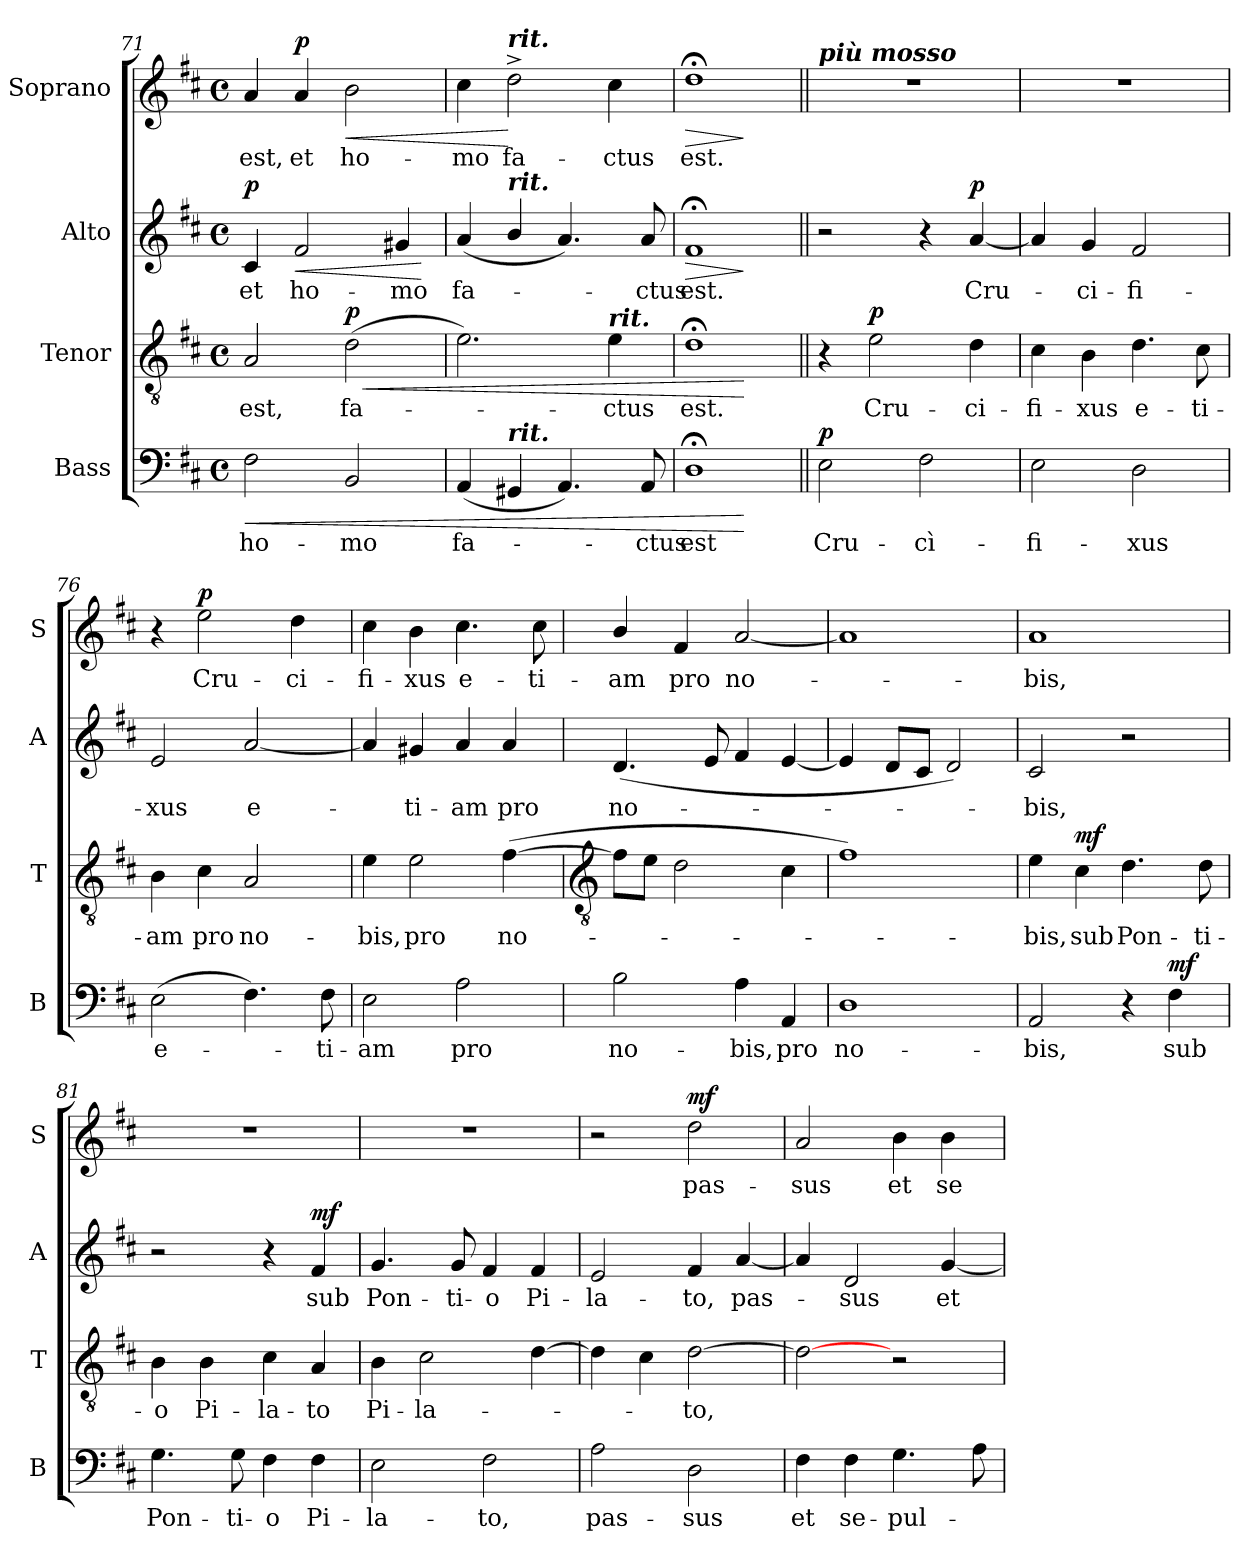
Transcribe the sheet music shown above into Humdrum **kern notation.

**kern	**text	**dynam	**kern	**text	**dynam	**kern	**text	**dynam	**kern	**text	**dynam
*part4	*part4	*part4	*part3	*part3	*part3	*part2	*part2	*part2	*part1	*part1	*part1
*staff4	*staff4	*staff4	*staff3	*staff3	*staff3	*staff2	*staff2	*staff2	*staff1	*staff1	*staff1
*I"Bass	*	*	*I"Tenor	*	*	*I"Alto	*	*	*I"Soprano	*	*
*I'B	*	*	*I'T	*	*	*I'A	*	*	*I'S	*	*
!!LO:LB:g=z
*clefF4	*	*	*clefGv2	*	*	*clefG2	*	*	*clefG2	*	*
*k[f#c#]	*	*	*k[f#c#]	*	*	*k[f#c#]	*	*	*k[f#c#]	*	*
*D:	*	*	*D:	*	*	*D:	*	*	*D:	*	*
*M4/4	*	*	*M4/4	*	*	*M4/4	*	*	*M4/4	*	*
*met(c)	*	*	*met(c)	*	*	*met(c)	*	*	*met(c)	*	*
=71	=71	=71	=71	=71	=71	=71	=71	=71	=71	=71	=71
!	!LO:LY:b	!LO:HP:b	!	!LO:LY:b	!	!	!LO:LY:b	!LO:DY:b	!	!LO:LY:b	!
2F#	ho-	<	2A	est,	.	4c#	et	p	4a	est,	.
!	!	!	!	!	!	!	!LO:LY:b	!LO:HP:b	!	!LO:LY:b	!LO:DY:b
.	.	.	.	.	.	2f#	ho-	<	4a	et	p
!	!LO:LY:b	!	!	!LO:LY:b	!LO:HP:b	!	!	!	!	!LO:LY:b	!LO:HP:b
!	!	!	!	!	!LO:DY:n=1:b	!	!	!	!	!	!
2BB	-mo	.	(>2d	fa-	< p	.	.	.	2b	ho-	<
!	!	!	!	!	!	!	!LO:LY:b	!	!	!	!
.	.	.	.	.	.	4g#X	-mo	.	.	.	.
.	.	.	.	.	.	.	.	[	.	.	.
=72	=72	=72	=72	=72	=72	=72	=72	=72	=72	=72	=72
!	!LO:LY:b	!	!	!	!	!	!LO:LY:b	!	!	!LO:LY:b	!
(<4AA	fa-	.	2.e)	.	.	(<4a	fa-	.	4cc#	-mo	.
!	!	!	!	!	!	!	!	!	!LO:TX:a:Bi:t=rit.	!	!
!	!	!	!	!	!	!LO:TX:a:Bi:t=rit.	!	!	!	!	!
!LO:TX:a:Bi:t=rit.	!	!	!	!	!	!	!	!	!	!	!
!	!	!	!	!	!	!	!	!	!	!LO:LY:b	!
4GG#X	.	.	.	.	.	4b/	.	.	2dd^	fa-	[
4.AA)	.	.	.	.	.	4.a)	.	.	.	.	.
!	!	!	!LO:TX:a:Bi:t=rit.	!	!	!	!	!	!	!	!
!	!	!	!	!LO:LY:b	!	!	!	!	!	!LO:LY:b	!
.	.	.	4e	ctus	.	.	.	.	4cc#	-ctus	.
!	!LO:LY:b	!	!	!	!	!	!LO:LY:b	!	!	!	!
8AA	ctus	.	.	.	.	8a	ctus	.	.	.	.
=73	=73	=73	=73	=73	=73	=73	=73	=73	=73	=73	=73
!	!LO:LY:b	!	!	!LO:LY:b	!	!	!LO:LY:b	!LO:HP:b	!	!LO:LY:b	!LO:HP:b
1D;<	est	.	1d;<	est.	.	1f#;<	est.	>	1dd;<	est.	>
.	.	[	.	.	[	.	.	]	.	.	]
=74||	=74||	=74||	=74||	=74||	=74||	=74||	=74||	=74||	=74||	=74||	=74||
!	!	!	!	!	!	!	!	!	!LO:TX:a:Bi:t=più mosso	!	!
!	!LO:LY:b	!LO:DY:b	!	!	!	!	!	!	!	!	!
2E	Cru-	p	4r	.	.	2r	.	.	1r	.	.
!	!	!	!	!LO:LY:b	!LO:DY:b	!	!	!	!	!	!
.	.	.	2e	Cru-	p	.	.	.	.	.	.
!	!LO:LY:b	!	!	!	!	!	!	!	!	!	!
2F#	-cì-	.	.	.	.	4r	.	.	.	.	.
!	!	!	!	!LO:LY:b	!	!	!LO:LY:b	!LO:DY:b	!	!	!
.	.	.	4d	-ci-	.	[4a	Cru-	p	.	.	.
=75	=75	=75	=75	=75	=75	=75	=75	=75	=75	=75	=75
!	!LO:LY:b	!	!	!LO:LY:b	!	!	!	!	!	!	!
2E	-fi-	.	4c#	-fi-	.	4a]	.	.	1r	.	.
!	!	!	!	!LO:LY:b	!	!	!LO:LY:b	!	!	!	!
.	.	.	4B	-xus	.	4g	ci-	.	.	.	.
!	!LO:LY:b	!	!	!LO:LY:b	!	!	!LO:LY:b	!	!	!	!
2D	-xus	.	4.d	e-	.	2f#	-fi-	.	.	.	.
!	!	!	!	!LO:LY:b	!	!	!	!	!	!	!
.	.	.	8c#	-ti-	.	.	.	.	.	.	.
=76	=76	=76	=76	=76	=76	=76	=76	=76	=76	=76	=76
!	!LO:LY:b	!	!	!LO:LY:b	!	!	!LO:LY:b	!	!	!	!
(>2E	e-	.	4B	-am	.	2e	-xus	.	4r	.	.
!	!	!	!	!LO:LY:b	!	!	!	!	!	!LO:LY:b	!LO:DY:b
.	.	.	4c#	pro	.	.	.	.	2ee	Cru-	p
!	!	!	!	!LO:LY:b	!	!	!LO:LY:b	!	!	!	!
4.F#)	.	.	2A	no-	.	[2a	e-	.	.	.	.
!	!	!	!	!	!	!	!	!	!	!LO:LY:b	!
.	.	.	.	.	.	.	.	.	4dd	-ci-	.
!	!LO:LY:b	!	!	!	!	!	!	!	!	!	!
8F#	ti-	.	.	.	.	.	.	.	.	.	.
=77	=77	=77	=77	=77	=77	=77	=77	=77	=77	=77	=77
!	!LO:LY:b	!	!	!LO:LY:b	!	!	!	!	!	!LO:LY:b	!
2E	-am	.	4e	-bis,	.	4a]	.	.	4cc#	-fi-	.
!	!	!	!	!LO:LY:b	!	!	!LO:LY:b	!	!	!LO:LY:b	!
.	.	.	2e	pro	.	4g#X	ti-	.	4b	-xus	.
!	!LO:LY:b	!	!	!	!	!	!LO:LY:b	!	!	!LO:LY:b	!
2A	pro	.	.	.	.	4a	-am	.	4.cc#	e-	.
!	!	!	!	!LO:LY:b	!	!	!LO:LY:b	!	!	!	!
.	.	.	(>[4f#	no-	.	4a	pro	.	.	.	.
!	!	!	!	!	!	!	!	!	!	!LO:LY:b	!
.	.	.	.	.	.	.	.	.	8cc#	-ti-	.
!!LO:LB:g=z
=78	=78	=78	=78	=78	=78	=78	=78	=78	=78	=78	=78
*	*	*	*clefGv2	*	*	*	*	*	*	*	*
!	!LO:LY:b	!	!	!	!	!	!LO:LY:b	!	!	!LO:LY:b	!
2B	no-	.	8f#L]	.	.	(<4.d	no-	.	4b/	-am	.
.	.	.	8eJ	.	.	.	.	.	.	.	.
!	!	!	!	!	!	!	!	!	!	!LO:LY:b	!
.	.	.	2d	.	.	.	.	.	4f#	pro	.
.	.	.	.	.	.	8e	.	.	.	.	.
!	!LO:LY:b	!	!	!	!	!	!	!	!	!LO:LY:b	!
4A	-bis,	.	.	.	.	4f#	.	.	[2a	no-	.
!	!LO:LY:b	!	!	!	!	!	!	!	!	!	!
4AA	pro	.	4c#	.	.	[4e	.	.	.	.	.
=79	=79	=79	=79	=79	=79	=79	=79	=79	=79	=79	=79
!	!LO:LY:b	!	!	!	!	!	!	!	!	!	!
1D	no-	.	1f#)	.	.	4e]	.	.	1a]	.	.
.	.	.	.	.	.	8dL	.	.	.	.	.
.	.	.	.	.	.	8c#J	.	.	.	.	.
.	.	.	.	.	.	2d)	.	.	.	.	.
=80	=80	=80	=80	=80	=80	=80	=80	=80	=80	=80	=80
!	!LO:LY:b	!	!	!LO:LY:b	!	!	!LO:LY:b	!	!	!LO:LY:b	!
2AA	-bis,	.	4e	bis,	.	2c#	bis,	.	1a	bis,	.
!	!	!	!	!LO:LY:b	!LO:DY:b	!	!	!	!	!	!
.	.	.	4c#	sub	mf	.	.	.	.	.	.
!	!	!	!	!LO:LY:b	!	!	!	!	!	!	!
4r	.	.	4.d	Pon-	.	2r	.	.	.	.	.
!	!LO:LY:b	!LO:DY:b	!	!	!	!	!	!	!	!	!
4F#	sub	mf	.	.	.	.	.	.	.	.	.
!	!	!	!	!LO:LY:b	!	!	!	!	!	!	!
.	.	.	8d	-ti-	.	.	.	.	.	.	.
=81	=81	=81	=81	=81	=81	=81	=81	=81	=81	=81	=81
!	!LO:LY:b	!	!	!LO:LY:b	!	!	!	!	!	!	!
4.G	Pon-	.	4B	-o	.	2r	.	.	1r	.	.
!	!	!	!	!LO:LY:b	!	!	!	!	!	!	!
.	.	.	4B	Pi-	.	.	.	.	.	.	.
!	!LO:LY:b	!	!	!	!	!	!	!	!	!	!
8G	-ti-	.	.	.	.	.	.	.	.	.	.
!	!LO:LY:b	!	!	!LO:LY:b	!	!	!	!	!	!	!
4F#	-o	.	4c#	-la-	.	4r	.	.	.	.	.
!	!LO:LY:b	!	!	!LO:LY:b	!	!	!LO:LY:b	!LO:DY:b	!	!	!
4F#	Pi-	.	4A	-to	.	4f#	sub	mf	.	.	.
=82	=82	=82	=82	=82	=82	=82	=82	=82	=82	=82	=82
!	!LO:LY:b	!	!	!LO:LY:b	!	!	!LO:LY:b	!	!	!	!
2E	-la-	.	4B	Pi-	.	4.g	Pon-	.	1r	.	.
!	!	!	!	!LO:LY:b	!	!	!	!	!	!	!
.	.	.	2c#	-la-	.	.	.	.	.	.	.
!	!	!	!	!	!	!	!LO:LY:b	!	!	!	!
.	.	.	.	.	.	8g	-ti-	.	.	.	.
!	!LO:LY:b	!	!	!	!	!	!LO:LY:b	!	!	!	!
2F#	-to,	.	.	.	.	4f#	-o	.	.	.	.
!	!	!	!	!	!	!	!LO:LY:b	!	!	!	!
.	.	.	[4d	.	.	4f#	Pi-	.	.	.	.
=83	=83	=83	=83	=83	=83	=83	=83	=83	=83	=83	=83
!	!LO:LY:b	!	!	!	!	!	!LO:LY:b	!	!	!	!
2A	pas-	.	4d]	.	.	2e	-la-	.	2r	.	.
.	.	.	4c#	.	.	.	.	.	.	.	.
!	!LO:LY:b	!	!	!LO:LY:b	!	!	!LO:LY:b	!	!	!LO:LY:b	!LO:DY:b
2D	-sus	.	[2d	to,	.	4f#	-to,	.	2dd	pas-	mf
!	!	!	!	!	!	!	!LO:LY:b	!	!	!	!
.	.	.	.	.	.	[4a	pas-	.	.	.	.
=84	=84	=84	=84	=84	=84	=84	=84	=84	=84	=84	=84
!	!LO:LY:b	!	!	!	!	!	!	!	!	!LO:LY:b	!
4F#	et	.	2d_	.	.	4a]	.	.	2a	-sus	.
!	!LO:LY:b	!	!	!	!	!	!LO:LY:b	!	!	!	!
4F#	se-	.	.	.	.	2d	sus	.	.	.	.
!	!LO:LY:b	!	!	!	!	!	!	!	!	!LO:LY:b	!
4.G	-pul-	.	2r	.	.	.	.	.	4b	et	.
!	!	!	!	!	!	!	!LO:LY:b	!	!	!LO:LY:b	!
.	.	.	.	.	.	[4g	et	.	4b	se-	.
8A	.	.	.	.	.	.	.	.	.	.	.
=	=	=	=	=	=	=	=	=	=	=	=
*-	*-	*-	*-	*-	*-	*-	*-	*-	*-	*-	*-
